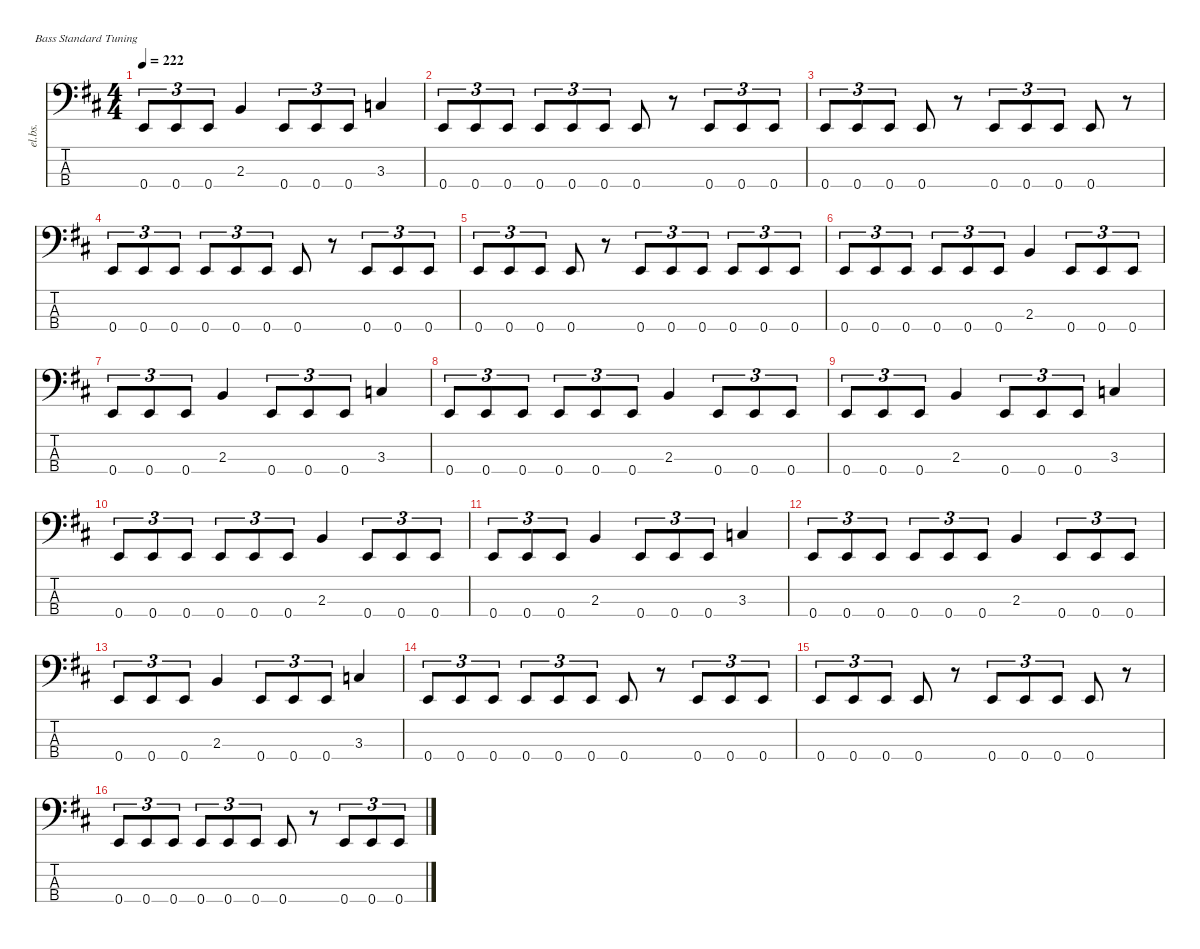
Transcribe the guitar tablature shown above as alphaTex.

\defaultSystemsLayout 4
\hideDynamics
\bracketExtendMode nobrackets
\otherSystemsTrackNameOrientation horizontal
\track ("Jason Newsted" "el.bs.") {defaultSystemsLayout 8 instrument electricbasspick}
\staff {score tabs}
\tuning (G2 D2 A1 E1)
\ts (4 4)
\tempo 222
\clef f4
\ks bminor
0.4{acc forcenatural}.8{tu (3 2) dy f beam Up} 0.4{acc forcenatural}.8{tu (3 2) beam Up} 0.4{acc forcenatural}.8{tu (3 2) beam Up} 2.3{acc forcenatural}.4{beam Up} 0.4{acc forcenatural}.8{tu (3 2) beam Up} 0.4{acc forcenatural}.8{tu (3 2) beam Up} 0.4{acc forcenatural}.8{tu (3 2) beam Up} 3.3{acc forcenatural}.4{beam Up} |
0.4{acc forcenatural}.8{tu (3 2) beam Up} 0.4{acc forcenatural}.8{tu (3 2) beam Up} 0.4{acc forcenatural}.8{tu (3 2) beam Up} 0.4{acc forcenatural}.8{tu (3 2) beam Up} 0.4{acc forcenatural}.8{tu (3 2) beam Up} 0.4{acc forcenatural}.8{tu (3 2) beam Up} 0.4{acc forcenatural}.8{beam Up} r.8{beam Up} 0.4{acc forcenatural}.8{tu (3 2) beam Up} 0.4{acc forcenatural}.8{tu (3 2) beam Up} 0.4{acc forcenatural}.8{tu (3 2) beam Up} |
0.4{acc forcenatural}.8{tu (3 2) beam Up} 0.4{acc forcenatural}.8{tu (3 2) beam Up} 0.4{acc forcenatural}.8{tu (3 2) beam Up} 0.4{acc forcenatural}.8{beam Up} r.8{beam Up} 0.4{acc forcenatural}.8{tu (3 2) beam Up} 0.4{acc forcenatural}.8{tu (3 2) beam Up} 0.4{acc forcenatural}.8{tu (3 2) beam Up} 0.4{acc forcenatural}.8{beam Up} r.8{beam Up} |
0.4{acc forcenatural}.8{tu (3 2) beam Up} 0.4{acc forcenatural}.8{tu (3 2) beam Up} 0.4{acc forcenatural}.8{tu (3 2) beam Up} 0.4{acc forcenatural}.8{tu (3 2) beam Up} 0.4{acc forcenatural}.8{tu (3 2) beam Up} 0.4{acc forcenatural}.8{tu (3 2) beam Up} 0.4{acc forcenatural}.8{beam Up} r.8{beam Up} 0.4{acc forcenatural}.8{tu (3 2) beam Up} 0.4{acc forcenatural}.8{tu (3 2) beam Up} 0.4{acc forcenatural}.8{tu (3 2) beam Up} |
0.4{acc forcenatural}.8{tu (3 2) beam Up} 0.4{acc forcenatural}.8{tu (3 2) beam Up} 0.4{acc forcenatural}.8{tu (3 2) beam Up} 0.4{acc forcenatural}.8{beam Up} r.8{beam Up} 0.4{acc forcenatural}.8{tu (3 2) beam Up} 0.4{acc forcenatural}.8{tu (3 2) beam Up} 0.4{acc forcenatural}.8{tu (3 2) beam Up} 0.4{acc forcenatural}.8{tu (3 2) beam Up} 0.4{acc forcenatural}.8{tu (3 2) beam Up} 0.4{acc forcenatural}.8{tu (3 2) beam Up} |
0.4{acc forcenatural}.8{tu (3 2) beam Up} 0.4{acc forcenatural}.8{tu (3 2) beam Up} 0.4{acc forcenatural}.8{tu (3 2) beam Up} 0.4{acc forcenatural}.8{tu (3 2) beam Up} 0.4{acc forcenatural}.8{tu (3 2) beam Up} 0.4{acc forcenatural}.8{tu (3 2) beam Up} 2.3{acc forcenatural}.4{beam Up} 0.4{acc forcenatural}.8{tu (3 2) beam Up} 0.4{acc forcenatural}.8{tu (3 2) beam Up} 0.4{acc forcenatural}.8{tu (3 2) beam Up} |
0.4{acc forcenatural}.8{tu (3 2) beam Up} 0.4{acc forcenatural}.8{tu (3 2) beam Up} 0.4{acc forcenatural}.8{tu (3 2) beam Up} 2.3{acc forcenatural}.4{beam Up} 0.4{acc forcenatural}.8{tu (3 2) beam Up} 0.4{acc forcenatural}.8{tu (3 2) beam Up} 0.4{acc forcenatural}.8{tu (3 2) beam Up} 3.3{acc forcenatural}.4{beam Up} |
0.4{acc forcenatural}.8{tu (3 2) beam Up} 0.4{acc forcenatural}.8{tu (3 2) beam Up} 0.4{acc forcenatural}.8{tu (3 2) beam Up} 0.4{acc forcenatural}.8{tu (3 2) beam Up} 0.4{acc forcenatural}.8{tu (3 2) beam Up} 0.4{acc forcenatural}.8{tu (3 2) beam Up} 2.3{acc forcenatural}.4{beam Up} 0.4{acc forcenatural}.8{tu (3 2) beam Up} 0.4{acc forcenatural}.8{tu (3 2) beam Up} 0.4{acc forcenatural}.8{tu (3 2) beam Up} |
0.4{acc forcenatural}.8{tu (3 2) beam Up} 0.4{acc forcenatural}.8{tu (3 2) beam Up} 0.4{acc forcenatural}.8{tu (3 2) beam Up} 2.3{acc forcenatural}.4{beam Up} 0.4{acc forcenatural}.8{tu (3 2) beam Up} 0.4{acc forcenatural}.8{tu (3 2) beam Up} 0.4{acc forcenatural}.8{tu (3 2) beam Up} 3.3{acc forcenatural}.4{beam Up} |
0.4{acc forcenatural}.8{tu (3 2) beam Up} 0.4{acc forcenatural}.8{tu (3 2) beam Up} 0.4{acc forcenatural}.8{tu (3 2) beam Up} 0.4{acc forcenatural}.8{tu (3 2) beam Up} 0.4{acc forcenatural}.8{tu (3 2) beam Up} 0.4{acc forcenatural}.8{tu (3 2) beam Up} 2.3{acc forcenatural}.4{beam Up} 0.4{acc forcenatural}.8{tu (3 2) beam Up} 0.4{acc forcenatural}.8{tu (3 2) beam Up} 0.4{acc forcenatural}.8{tu (3 2) beam Up} |
0.4{acc forcenatural}.8{tu (3 2) beam Up} 0.4{acc forcenatural}.8{tu (3 2) beam Up} 0.4{acc forcenatural}.8{tu (3 2) beam Up} 2.3{acc forcenatural}.4{beam Up} 0.4{acc forcenatural}.8{tu (3 2) beam Up} 0.4{acc forcenatural}.8{tu (3 2) beam Up} 0.4{acc forcenatural}.8{tu (3 2) beam Up} 3.3{acc forcenatural}.4{beam Up} |
0.4{acc forcenatural}.8{tu (3 2) beam Up} 0.4{acc forcenatural}.8{tu (3 2) beam Up} 0.4{acc forcenatural}.8{tu (3 2) beam Up} 0.4{acc forcenatural}.8{tu (3 2) beam Up} 0.4{acc forcenatural}.8{tu (3 2) beam Up} 0.4{acc forcenatural}.8{tu (3 2) beam Up} 2.3{acc forcenatural}.4{beam Up} 0.4{acc forcenatural}.8{tu (3 2) beam Up} 0.4{acc forcenatural}.8{tu (3 2) beam Up} 0.4{acc forcenatural}.8{tu (3 2) beam Up} |
0.4{acc forcenatural}.8{tu (3 2) beam Up} 0.4{acc forcenatural}.8{tu (3 2) beam Up} 0.4{acc forcenatural}.8{tu (3 2) beam Up} 2.3{acc forcenatural}.4{beam Up} 0.4{acc forcenatural}.8{tu (3 2) beam Up} 0.4{acc forcenatural}.8{tu (3 2) beam Up} 0.4{acc forcenatural}.8{tu (3 2) beam Up} 3.3{acc forcenatural}.4{beam Up} |
0.4{acc forcenatural}.8{tu (3 2) beam Up} 0.4{acc forcenatural}.8{tu (3 2) beam Up} 0.4{acc forcenatural}.8{tu (3 2) beam Up} 0.4{acc forcenatural}.8{tu (3 2) beam Up} 0.4{acc forcenatural}.8{tu (3 2) beam Up} 0.4{acc forcenatural}.8{tu (3 2) beam Up} 0.4{acc forcenatural}.8{beam Up} r.8{beam Up} 0.4{acc forcenatural}.8{tu (3 2) beam Up} 0.4{acc forcenatural}.8{tu (3 2) beam Up} 0.4{acc forcenatural}.8{tu (3 2) beam Up} |
0.4{acc forcenatural}.8{tu (3 2) beam Up} 0.4{acc forcenatural}.8{tu (3 2) beam Up} 0.4{acc forcenatural}.8{tu (3 2) beam Up} 0.4{acc forcenatural}.8{beam Up} r.8{beam Up} 0.4{acc forcenatural}.8{tu (3 2) beam Up} 0.4{acc forcenatural}.8{tu (3 2) beam Up} 0.4{acc forcenatural}.8{tu (3 2) beam Up} 0.4{acc forcenatural}.8{beam Up} r.8{beam Up} |
0.4{acc forcenatural}.8{tu (3 2) beam Up} 0.4{acc forcenatural}.8{tu (3 2) beam Up} 0.4{acc forcenatural}.8{tu (3 2) beam Up} 0.4{acc forcenatural}.8{tu (3 2) beam Up} 0.4{acc forcenatural}.8{tu (3 2) beam Up} 0.4{acc forcenatural}.8{tu (3 2) beam Up} 0.4{acc forcenatural}.8{beam Up} r.8{beam Up} 0.4{acc forcenatural}.8{tu (3 2) beam Up} 0.4{acc forcenatural}.8{tu (3 2) beam Up} 0.4{acc forcenatural}.8{tu (3 2) beam Up}
